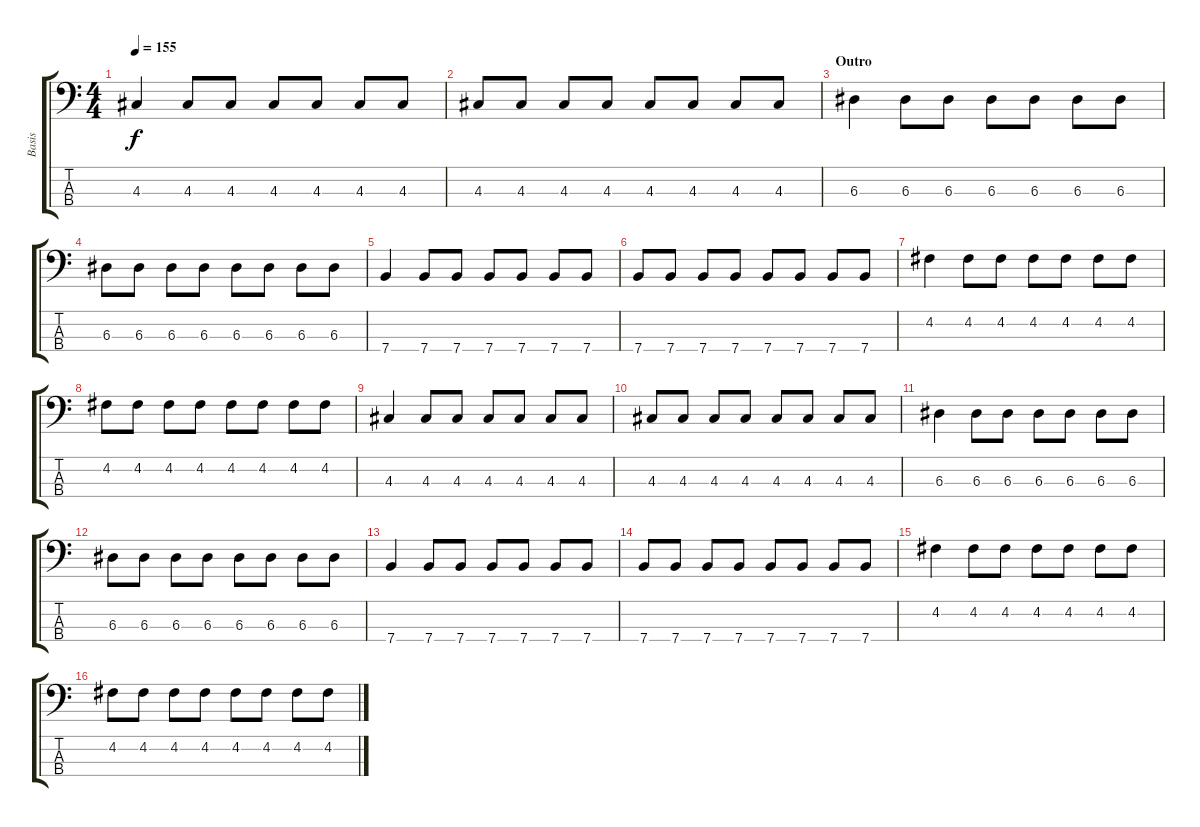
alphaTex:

\track ("Basis" "Basis") {instrument electricbassfinger}
\staff {score tabs}
\tuning (G2 D2 A1 E1) {hide}
\ts (4 4)
\tempo 155
\clef f4
\ks c
4.3.4{dy f} 4.3.8 4.3.8 4.3.8 4.3.8 4.3.8 4.3.8 |
4.3.8 4.3.8 4.3.8 4.3.8 4.3.8 4.3.8 4.3.8 4.3.8 |
\section ("" "Outro")
6.3.4 6.3.8 6.3.8 6.3.8 6.3.8 6.3.8 6.3.8 |
6.3.8 6.3.8 6.3.8 6.3.8 6.3.8 6.3.8 6.3.8 6.3.8 |
7.4.4 7.4.8 7.4.8 7.4.8 7.4.8 7.4.8 7.4.8 |
7.4.8 7.4.8 7.4.8 7.4.8 7.4.8 7.4.8 7.4.8 7.4.8 |
4.2.4 4.2.8 4.2.8 4.2.8 4.2.8 4.2.8 4.2.8 |
4.2.8 4.2.8 4.2.8 4.2.8 4.2.8 4.2.8 4.2.8 4.2.8 |
4.3.4 4.3.8 4.3.8 4.3.8 4.3.8 4.3.8 4.3.8 |
4.3.8 4.3.8 4.3.8 4.3.8 4.3.8 4.3.8 4.3.8 4.3.8 |
\section ("" "")
6.3.4 6.3.8 6.3.8 6.3.8 6.3.8 6.3.8 6.3.8 |
6.3.8 6.3.8 6.3.8 6.3.8 6.3.8 6.3.8 6.3.8 6.3.8 |
7.4.4 7.4.8 7.4.8 7.4.8 7.4.8 7.4.8 7.4.8 |
7.4.8 7.4.8 7.4.8 7.4.8 7.4.8 7.4.8 7.4.8 7.4.8 |
4.2.4 4.2.8 4.2.8 4.2.8 4.2.8 4.2.8 4.2.8 |
4.2.8 4.2.8 4.2.8 4.2.8 4.2.8 4.2.8 4.2.8 4.2.8
